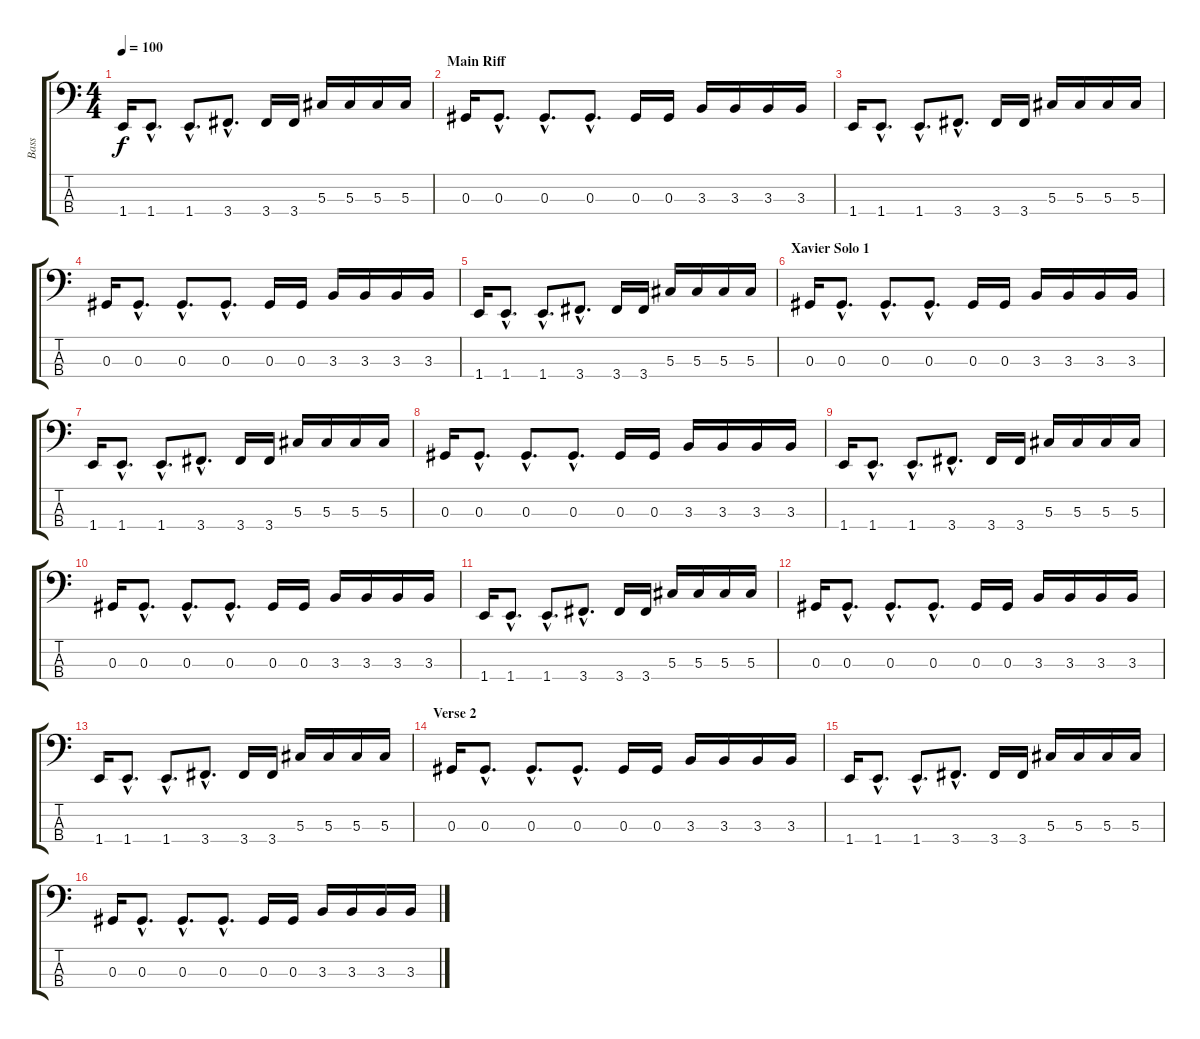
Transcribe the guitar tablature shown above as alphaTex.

\track ("Bass" "Bass") {instrument electricbassfinger}
\staff {score tabs}
\tuning (Gb2 Db2 Ab1 Eb1) {hide}
\ts (4 4)
\tempo 100
\clef f4
\ks c
1.4.16{dy f} 1.4{hac}.8{d} 1.4{hac}.8{d} 3.4{hac}.8{d} 3.4.16 3.4.16 5.3.16 5.3.16 5.3.16 5.3.16 |
\section ("" "Main Riff")
0.3.16 0.3{hac}.8{d} 0.3{hac}.8{d} 0.3{hac}.8{d} 0.3.16 0.3.16 3.3.16 3.3.16 3.3.16 3.3.16 |
1.4.16 1.4{hac}.8{d} 1.4{hac}.8{d} 3.4{hac}.8{d} 3.4.16 3.4.16 5.3.16 5.3.16 5.3.16 5.3.16 |
0.3.16 0.3{hac}.8{d} 0.3{hac}.8{d} 0.3{hac}.8{d} 0.3.16 0.3.16 3.3.16 3.3.16 3.3.16 3.3.16 |
1.4.16 1.4{hac}.8{d} 1.4{hac}.8{d} 3.4{hac}.8{d} 3.4.16 3.4.16 5.3.16 5.3.16 5.3.16 5.3.16 |
\section ("" "Xavier Solo 1")
0.3.16 0.3{hac}.8{d} 0.3{hac}.8{d} 0.3{hac}.8{d} 0.3.16 0.3.16 3.3.16 3.3.16 3.3.16 3.3.16 |
1.4.16 1.4{hac}.8{d} 1.4{hac}.8{d} 3.4{hac}.8{d} 3.4.16 3.4.16 5.3.16 5.3.16 5.3.16 5.3.16 |
0.3.16 0.3{hac}.8{d} 0.3{hac}.8{d} 0.3{hac}.8{d} 0.3.16 0.3.16 3.3.16 3.3.16 3.3.16 3.3.16 |
1.4.16 1.4{hac}.8{d} 1.4{hac}.8{d} 3.4{hac}.8{d} 3.4.16 3.4.16 5.3.16 5.3.16 5.3.16 5.3.16 |
0.3.16 0.3{hac}.8{d} 0.3{hac}.8{d} 0.3{hac}.8{d} 0.3.16 0.3.16 3.3.16 3.3.16 3.3.16 3.3.16 |
1.4.16 1.4{hac}.8{d} 1.4{hac}.8{d} 3.4{hac}.8{d} 3.4.16 3.4.16 5.3.16 5.3.16 5.3.16 5.3.16 |
0.3.16 0.3{hac}.8{d} 0.3{hac}.8{d} 0.3{hac}.8{d} 0.3.16 0.3.16 3.3.16 3.3.16 3.3.16 3.3.16 |
1.4.16 1.4{hac}.8{d} 1.4{hac}.8{d} 3.4{hac}.8{d} 3.4.16 3.4.16 5.3.16 5.3.16 5.3.16 5.3.16 |
\section ("" "Verse 2")
0.3.16 0.3{hac}.8{d} 0.3{hac}.8{d} 0.3{hac}.8{d} 0.3.16 0.3.16 3.3.16 3.3.16 3.3.16 3.3.16 |
1.4.16 1.4{hac}.8{d} 1.4{hac}.8{d} 3.4{hac}.8{d} 3.4.16 3.4.16 5.3.16 5.3.16 5.3.16 5.3.16 |
0.3.16 0.3{hac}.8{d} 0.3{hac}.8{d} 0.3{hac}.8{d} 0.3.16 0.3.16 3.3.16 3.3.16 3.3.16 3.3.16
